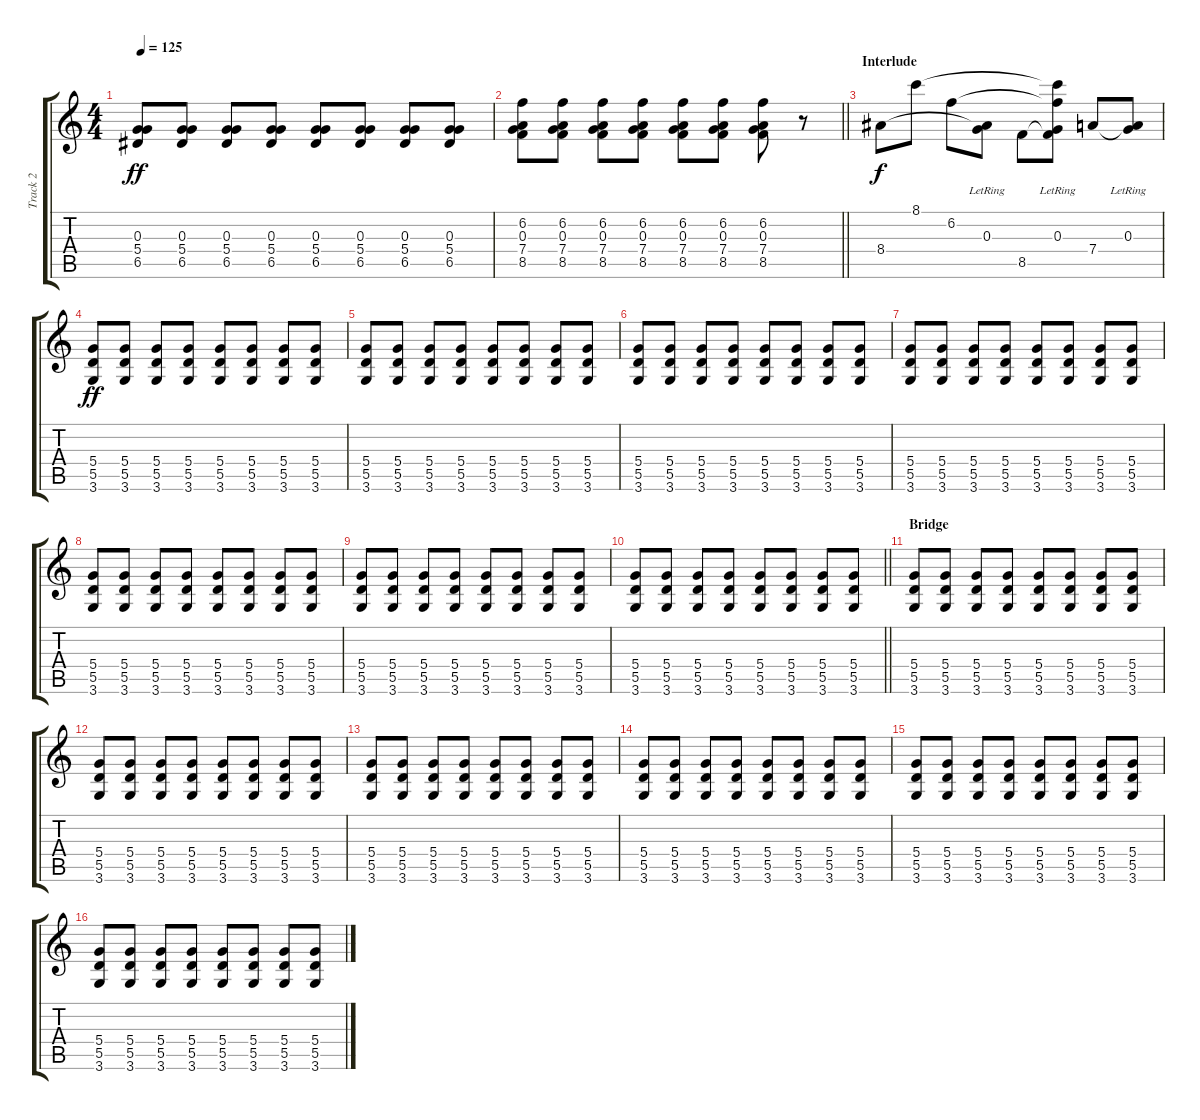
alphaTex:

\track ("Track 2" "Track 2") {instrument acousticguitarsteel}
\staff {score tabs}
\tuning (E4 B3 G3 D3 A2 E2) {hide}
\ts (4 4)
\tempo 125
\clef g2
\ks c
(0.3 5.4 6.5).8{dy ff} (0.3 5.4 6.5).8 (0.3 5.4 6.5).8 (0.3 5.4 6.5).8 (0.3 5.4 6.5).8 (0.3 5.4 6.5).8 (0.3 5.4 6.5).8 (0.3 5.4 6.5).8 |
\barLineRight lightlight
(6.2 0.3 7.4 8.5).8 (6.2 0.3 7.4 8.5).8 (6.2 0.3 7.4 8.5).8 (6.2 0.3 7.4 8.5).8 (6.2 0.3 7.4 8.5).8 (6.2 0.3 7.4 8.5).8 (6.2 0.3 7.4 8.5).8 r.8 |
\section ("" "Interlude")
8.4.8{dy f} 8.1.8 6.2.8 (0.3{lr} 8.4{t}).8 8.5.8 (8.1{t} 6.2{t} 0.3{lr} 8.5{t}).8 7.4.8 (0.3{lr} 7.4{t}).8 |
(5.4 5.5 3.6).8{dy ff volume 10 balance 8 instrument overdrivenguitar} (5.4 5.5 3.6).8 (5.4 5.5 3.6).8 (5.4 5.5 3.6).8 (5.4 5.5 3.6).8 (5.4 5.5 3.6).8 (5.4 5.5 3.6).8 (5.4 5.5 3.6).8 |
(5.4 5.5 3.6).8 (5.4 5.5 3.6).8 (5.4 5.5 3.6).8 (5.4 5.5 3.6).8 (5.4 5.5 3.6).8 (5.4 5.5 3.6).8 (5.4 5.5 3.6).8 (5.4 5.5 3.6).8 |
(5.4 5.5 3.6).8 (5.4 5.5 3.6).8 (5.4 5.5 3.6).8 (5.4 5.5 3.6).8 (5.4 5.5 3.6).8 (5.4 5.5 3.6).8 (5.4 5.5 3.6).8 (5.4 5.5 3.6).8 |
(5.4 5.5 3.6).8 (5.4 5.5 3.6).8 (5.4 5.5 3.6).8 (5.4 5.5 3.6).8 (5.4 5.5 3.6).8 (5.4 5.5 3.6).8 (5.4 5.5 3.6).8 (5.4 5.5 3.6).8 |
(5.4 5.5 3.6).8 (5.4 5.5 3.6).8 (5.4 5.5 3.6).8 (5.4 5.5 3.6).8 (5.4 5.5 3.6).8 (5.4 5.5 3.6).8 (5.4 5.5 3.6).8 (5.4 5.5 3.6).8 |
(5.4 5.5 3.6).8 (5.4 5.5 3.6).8 (5.4 5.5 3.6).8 (5.4 5.5 3.6).8 (5.4 5.5 3.6).8 (5.4 5.5 3.6).8 (5.4 5.5 3.6).8 (5.4 5.5 3.6).8 |
\barLineRight lightlight
(5.4 5.5 3.6).8 (5.4 5.5 3.6).8 (5.4 5.5 3.6).8 (5.4 5.5 3.6).8 (5.4 5.5 3.6).8 (5.4 5.5 3.6).8 (5.4 5.5 3.6).8 (5.4 5.5 3.6).8 |
\section ("" "Bridge")
(5.4 5.5 3.6).8 (5.4 5.5 3.6).8 (5.4 5.5 3.6).8 (5.4 5.5 3.6).8 (5.4 5.5 3.6).8 (5.4 5.5 3.6).8 (5.4 5.5 3.6).8 (5.4 5.5 3.6).8 |
(5.4 5.5 3.6).8 (5.4 5.5 3.6).8 (5.4 5.5 3.6).8 (5.4 5.5 3.6).8 (5.4 5.5 3.6).8 (5.4 5.5 3.6).8 (5.4 5.5 3.6).8 (5.4 5.5 3.6).8 |
(5.4 5.5 3.6).8 (5.4 5.5 3.6).8 (5.4 5.5 3.6).8 (5.4 5.5 3.6).8 (5.4 5.5 3.6).8 (5.4 5.5 3.6).8 (5.4 5.5 3.6).8 (5.4 5.5 3.6).8 |
(5.4 5.5 3.6).8 (5.4 5.5 3.6).8 (5.4 5.5 3.6).8 (5.4 5.5 3.6).8 (5.4 5.5 3.6).8 (5.4 5.5 3.6).8 (5.4 5.5 3.6).8 (5.4 5.5 3.6).8 |
(5.4 5.5 3.6).8 (5.4 5.5 3.6).8 (5.4 5.5 3.6).8 (5.4 5.5 3.6).8 (5.4 5.5 3.6).8 (5.4 5.5 3.6).8 (5.4 5.5 3.6).8 (5.4 5.5 3.6).8 |
(5.4 5.5 3.6).8 (5.4 5.5 3.6).8 (5.4 5.5 3.6).8 (5.4 5.5 3.6).8 (5.4 5.5 3.6).8 (5.4 5.5 3.6).8 (5.4 5.5 3.6).8 (5.4 5.5 3.6).8
